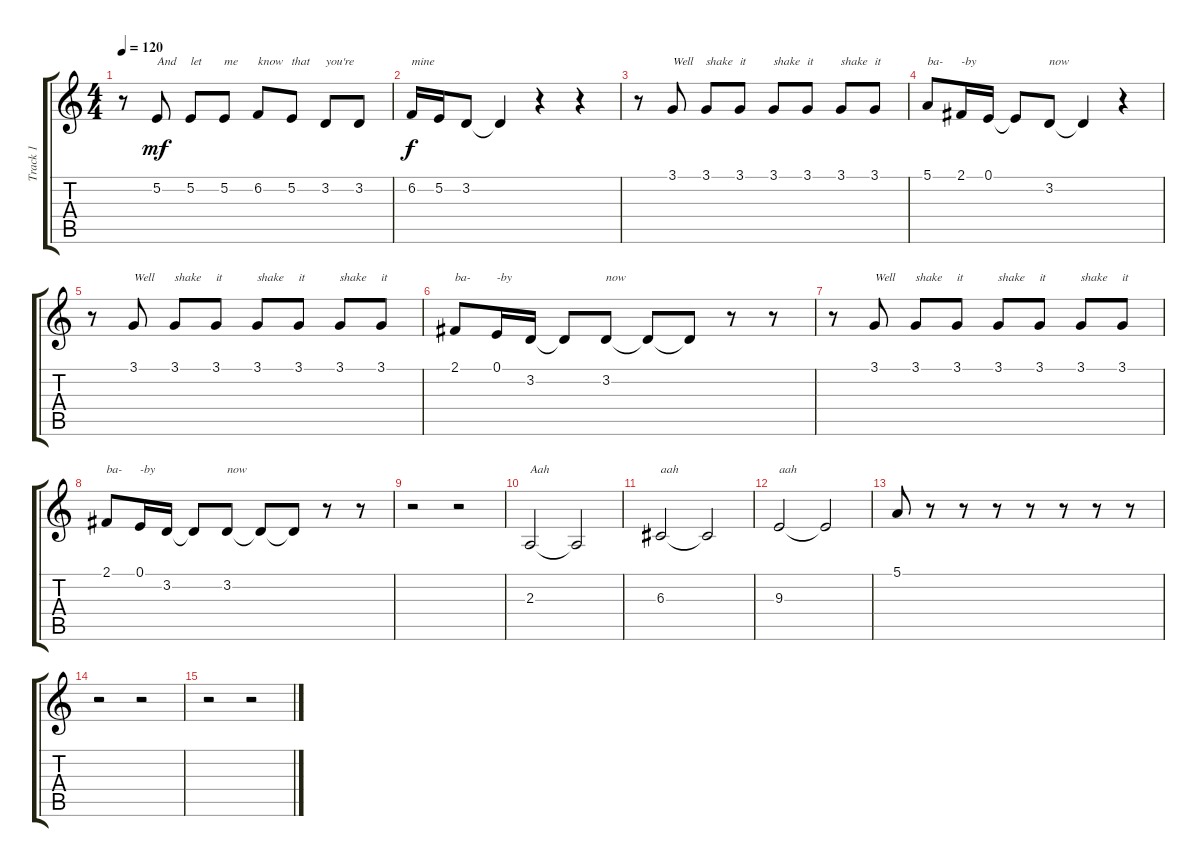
\track ("Track 1" "Track 1") {instrument tenorsax}
\staff {score tabs}
\tuning (E4 B3 G3 D3 A2 E2) {hide}
\ts (4 4)
\tempo 120
\clef g2
\ks c
r.8{dy f} 5.2.8{txt "And" dy mf} 5.2.8{txt "let"} 5.2.8{txt "me"} 6.2.8{txt "know"} 5.2.8{txt "that"} 3.2.8{txt "you're"} 3.2.8 |
6.2.16{txt "mine" dy f} 5.2.16 3.2.8 3.2{t}.4 r.4 r.4 |
r.8 3.1.8{txt "Well"} 3.1.8{txt "shake"} 3.1.8{txt "it"} 3.1.8{txt "shake"} 3.1.8{txt "it"} 3.1.8{txt "shake"} 3.1.8{txt "it"} |
5.1.8{txt "ba-"} 2.1.16{txt "-by"} 0.1.16 0.1{t}.8 3.2.8{txt "now"} 3.2{t}.4 r.4 |
r.8 3.1.8{txt "Well"} 3.1.8{txt "shake"} 3.1.8{txt "it"} 3.1.8{txt "shake"} 3.1.8{txt "it"} 3.1.8{txt "shake"} 3.1.8{txt "it"} |
2.1.8{txt "ba-"} 0.1.16{txt "-by"} 3.2.16 3.2{t}.8 3.2.8{txt "now"} 3.2{t}.8 3.2{t}.8 r.8 r.8 |
r.8 3.1.8{txt "Well"} 3.1.8{txt "shake"} 3.1.8{txt "it"} 3.1.8{txt "shake"} 3.1.8{txt "it"} 3.1.8{txt "shake"} 3.1.8{txt "it"} |
2.1.8{txt "ba-"} 0.1.16{txt "-by"} 3.2.16 3.2{t}.8 3.2.8{txt "now"} 3.2{t}.8 3.2{t}.8 r.8 r.8 |
r.2 r.2 |
2.3.2{txt "Aah"} 2.3{t}.2 |
6.3.2{txt "aah"} 6.3{t}.2 |
9.3.2{txt "aah"} 9.3{t}.2 |
5.1.8 r.8 r.8 r.8 r.8 r.8 r.8 r.8 |
r.2 r.2 |
r.2 r.2
